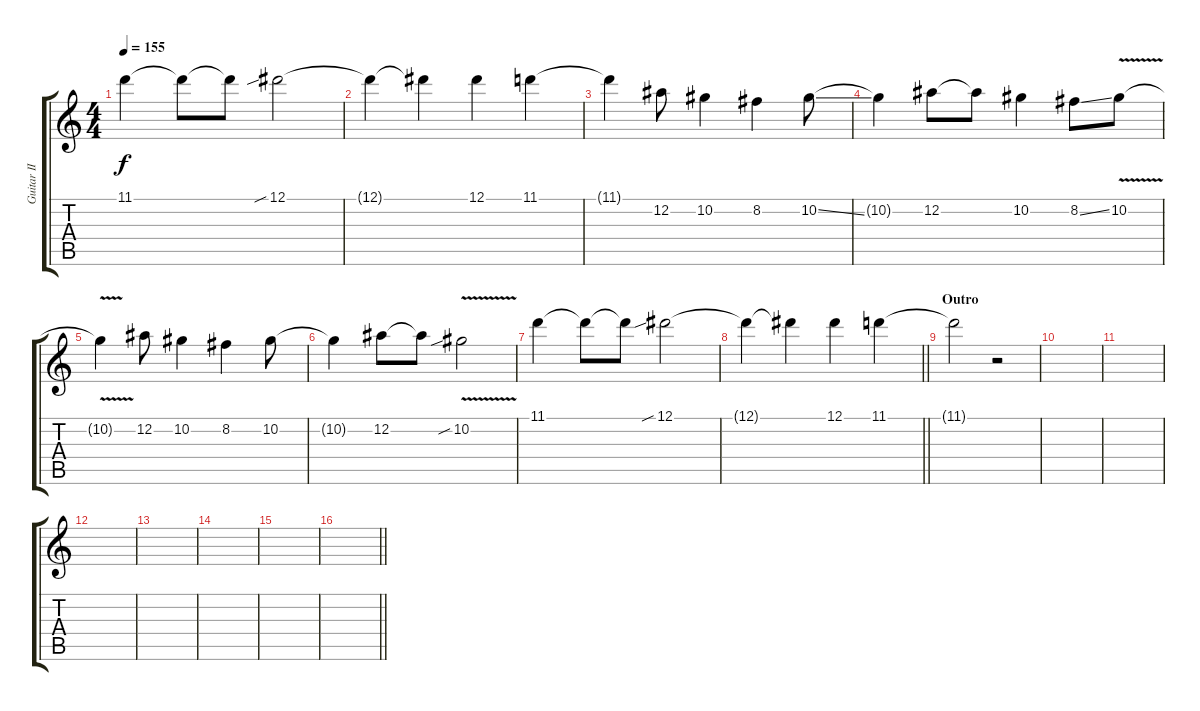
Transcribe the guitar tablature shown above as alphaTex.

\track ("Guitar II" "Guitar II") {instrument distortionguitar}
\staff {score tabs}
\tuning (Eb4 Bb3 Gb3 Db3 Ab2 Eb2) {hide}
\ts (4 4)
\tempo 155
\clef g2
\ks c
11.1.4{dy f} 11.1{t}.8 11.1{t}.8 12.1{sib}.2 |
12.1{t}.4 12.1{t}.4 12.1.4 11.1.4 |
11.1{t}.4 12.2.8 10.2.4 8.2.4 10.2{ss}.8 |
10.2{t}.4 12.2.8 12.2{t}.8 10.2.4 8.2{ss}.8 10.2{v}.8 |
10.2{t}.4 12.2.8 10.2.4 8.2.4 10.2.8 |
10.2{t}.4 12.2.8 12.2{t}.8 10.2{v sib}.2 |
11.1.4 11.1{t}.8 11.1{t}.8 12.1{sib}.2 |
\barLineRight lightlight
12.1{t}.4 12.1{t}.4 12.1.4 11.1.4 |
\section ("" "Outro")
11.1{t}.2 r.2 |
|
|
|
|
|
|
\barLineRight lightlight
